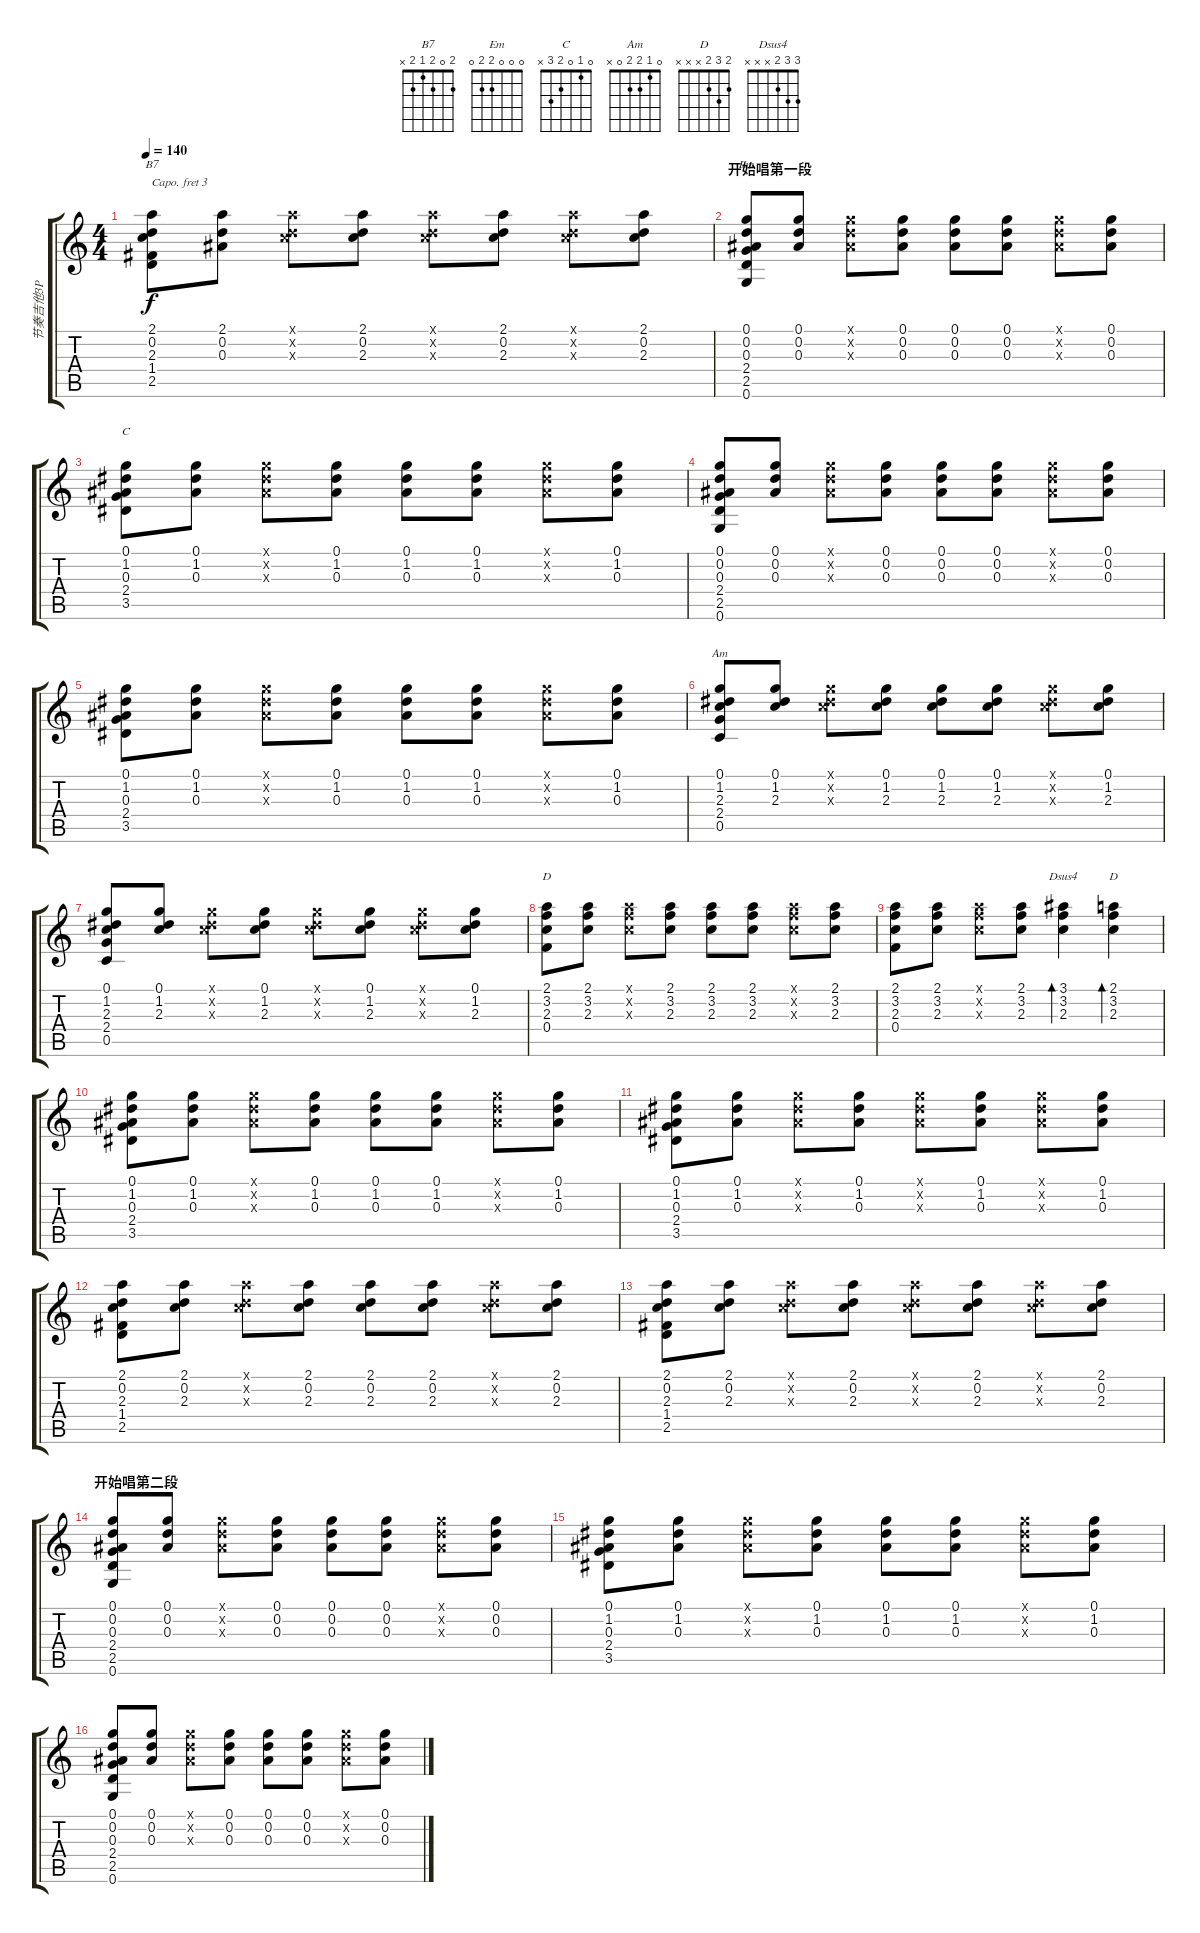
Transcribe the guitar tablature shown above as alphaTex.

\track ("节奏吉他3P" "节奏吉他3P") {instrument acousticguitarnylon}
\staff {score tabs}
\capo 3
\tuning (E4 B3 G3 D3 A2 E2) {hide}
\chord ("B7" 2 0 2 1 2 x)
\chord ("Em" 0 0 0 2 2 0)
\chord ("C" 0 1 0 2 3 x)
\chord ("Am" 0 1 2 2 0 x)
\chord ("D" 2 3 2 0 x x)
\chord ("Dsus4" 3 3 2 x x x)
\chord ("D" 2 3 2 x x x)
\ts (4 4)
\tempo 140
\clef g2
\ks c
(2.1 0.2 2.3 1.4 2.5).8{ch "B7" dy f} (2.1 0.2 0.3).8 (2.1{x} 0.2{x} 2.3{x}).8 (2.1 0.2 2.3).8 (2.1{x} 0.2{x} 2.3{x}).8 (2.1 0.2 2.3).8 (2.1{x} 0.2{x} 2.3{x}).8 (2.1 0.2 2.3).8 |
\section ("" "开始唱第一段")
(0.1 0.2 0.3 2.4 2.5 0.6).8{ch "Em"} (0.1 0.2 0.3).8 (0.1{x} 0.2{x} 0.3{x}).8 (0.1 0.2 0.3).8 (0.1 0.2 0.3).8 (0.1 0.2 0.3).8 (0.1{x} 0.2{x} 0.3{x}).8 (0.1 0.2 0.3).8 |
(0.1 1.2 0.3 2.4 3.5).8{ch "C"} (0.1 1.2 0.3).8 (0.1{x} 1.2{x} 0.3{x}).8 (0.1 1.2 0.3).8 (0.1 1.2 0.3).8 (0.1 1.2 0.3).8 (0.1{x} 1.2{x} 0.3{x}).8 (0.1 1.2 0.3).8 |
(0.1 0.2 0.3 2.4 2.5 0.6).8 (0.1 0.2 0.3).8 (0.1{x} 0.2{x} 0.3{x}).8 (0.1 0.2 0.3).8 (0.1 0.2 0.3).8 (0.1 0.2 0.3).8 (0.1{x} 0.2{x} 0.3{x}).8 (0.1 0.2 0.3).8 |
(0.1 1.2 0.3 2.4 3.5).8 (0.1 1.2 0.3).8 (0.1{x} 1.2{x} 0.3{x}).8 (0.1 1.2 0.3).8 (0.1 1.2 0.3).8 (0.1 1.2 0.3).8 (0.1{x} 1.2{x} 0.3{x}).8 (0.1 1.2 0.3).8 |
(0.1 1.2 2.3 2.4 0.5).8{ch "Am"} (0.1 1.2 2.3).8 (0.1{x} 1.2{x} 2.3{x}).8 (0.1 1.2 2.3).8 (0.1 1.2 2.3).8 (0.1 1.2 2.3).8 (0.1{x} 1.2{x} 2.3{x}).8 (0.1 1.2 2.3).8 |
(0.1 1.2 2.3 2.4 0.5).8 (0.1 1.2 2.3).8 (0.1{x} 1.2{x} 2.3{x}).8 (0.1 1.2 2.3).8 (0.1{x} 1.2{x} 2.3{x}).8 (0.1 1.2 2.3).8 (0.1{x} 1.2{x} 2.3{x}).8 (0.1 1.2 2.3).8 |
(2.1 3.2 2.3 0.4).8{ch "D"} (2.1 3.2 2.3).8 (2.1{x} 3.2{x} 2.3{x}).8 (2.1 3.2 2.3).8 (2.1 3.2 2.3).8 (2.1 3.2 2.3).8 (2.1{x} 3.2{x} 2.3{x}).8 (2.1 3.2 2.3).8 |
(2.1 3.2 2.3 0.4).8 (2.1 3.2 2.3).8 (2.1{x} 3.2{x} 2.3{x}).8 (2.1 3.2 2.3).8 (3.1 3.2 2.3).4{bd 30 ch "Dsus4"} (2.1 3.2 2.3).4{bd 30 ch "D"} |
(0.1 1.2 0.3 2.4 3.5).8 (0.1 1.2 0.3).8 (0.1{x} 1.2{x} 0.3{x}).8 (0.1 1.2 0.3).8 (0.1 1.2 0.3).8 (0.1 1.2 0.3).8 (0.1{x} 1.2{x} 0.3{x}).8 (0.1 1.2 0.3).8 |
(0.1 1.2 0.3 2.4 3.5).8 (0.1 1.2 0.3).8 (0.1{x} 1.2{x} 0.3{x}).8 (0.1 1.2 0.3).8 (0.1{x} 1.2{x} 0.3{x}).8 (0.1 1.2 0.3).8 (0.1{x} 1.2{x} 0.3{x}).8 (0.1 1.2 0.3).8 |
(2.1 0.2 2.3 1.4 2.5).8 (2.1 0.2 2.3).8 (2.1{x} 0.2{x} 2.3{x}).8 (2.1 0.2 2.3).8 (2.1 0.2 2.3).8 (2.1 0.2 2.3).8 (2.1{x} 0.2{x} 2.3{x}).8 (2.1 0.2 2.3).8 |
(2.1 0.2 2.3 1.4 2.5).8 (2.1 0.2 2.3).8 (2.1{x} 0.2{x} 2.3{x}).8 (2.1 0.2 2.3).8 (2.1{x} 0.2{x} 2.3{x}).8 (2.1 0.2 2.3).8 (2.1{x} 0.2{x} 2.3{x}).8 (2.1 0.2 2.3).8 |
\section ("" "开始唱第二段")
(0.1 0.2 0.3 2.4 2.5 0.6).8 (0.1 0.2 0.3).8 (0.1{x} 0.2{x} 0.3{x}).8 (0.1 0.2 0.3).8 (0.1 0.2 0.3).8 (0.1 0.2 0.3).8 (0.1{x} 0.2{x} 0.3{x}).8 (0.1 0.2 0.3).8 |
(0.1 1.2 0.3 2.4 3.5).8 (0.1 1.2 0.3).8 (0.1{x} 1.2{x} 0.3{x}).8 (0.1 1.2 0.3).8 (0.1 1.2 0.3).8 (0.1 1.2 0.3).8 (0.1{x} 1.2{x} 0.3{x}).8 (0.1 1.2 0.3).8 |
(0.1 0.2 0.3 2.4 2.5 0.6).8 (0.1 0.2 0.3).8 (0.1{x} 0.2{x} 0.3{x}).8 (0.1 0.2 0.3).8 (0.1 0.2 0.3).8 (0.1 0.2 0.3).8 (0.1{x} 0.2{x} 0.3{x}).8 (0.1 0.2 0.3).8
